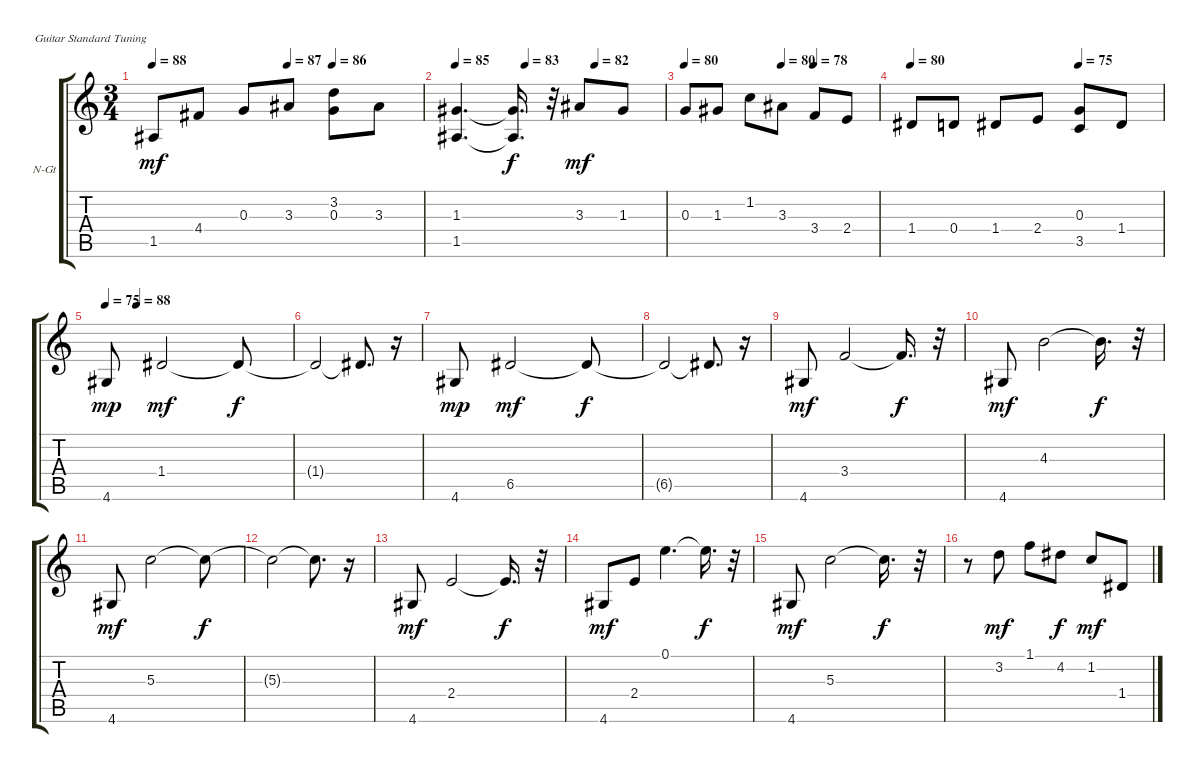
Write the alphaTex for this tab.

\bracketExtendMode groupsimilarinstruments
\firstSystemTrackNameOrientation horizontal
\otherSystemsTrackNameOrientation horizontal
\track ("Seq M.Knezevic" "N-Gt") {instrument acousticguitarnylon}
\staff {score tabs}
\tuning (E4 B3 G3 D3 A2 E2)
\ts (3 4)
\tempo 88
\tempo (87 0.5)
\tempo (86 0.666667)
\clef g2
\ks c
1.5.8{dy mf} 4.4.8 0.3.8 3.3.8 (3.2 0.3).8 3.3.8 |
\tempo 85
\tempo (83 0.333333)
\tempo (82 0.666667)
(1.3 1.5).4{d} (1.3{t} 1.5{t}).16{d dy f} r.32 3.3.8{dy mf} 1.3.8 |
\tempo 80
\tempo (80 0.5)
\tempo (78 0.666667)
0.3.8 1.3.8 1.2.8 3.3.8 3.4.8 2.4.8 |
\tempo 80
\tempo (75 0.666667)
1.4.8 0.4.8 1.4.8 2.4.8 (0.3 3.5).8 1.4.8 |
\tempo 75
\tempo (88 0.166667)
4.6.8{dy mp} 1.4.2{dy mf} 1.4{t}.8{dy f} |
1.4{t}.2 1.4{t}.8{d} r.16 |
4.6.8{dy mp} 6.5.2{dy mf} 6.5{t}.8{dy f} |
6.5{t}.2 6.5{t}.8{d} r.16 |
4.6.8{dy mf} 3.4.2 3.4{t}.16{d dy f} r.32 |
4.6.8{dy mf} 4.3.2 4.3{t}.16{d dy f} r.32 |
4.6.8{dy mf} 5.3.2 5.3{t}.8{dy f} |
5.3{t}.2 5.3{t}.8{d} r.16 |
4.6.8{dy mf} 2.4.2 2.4{t}.16{d dy f} r.32 |
4.6.8{dy mf} 2.4.8 0.1.4{d} 0.1{t}.16{d dy f} r.32 |
4.6.8{dy mf} 5.3.2 5.3{t}.16{d dy f} r.32 |
r.8 3.2.8{dy mf} 1.1.8 4.2.8{dy f} 1.2.8{dy mf} 1.4.8
